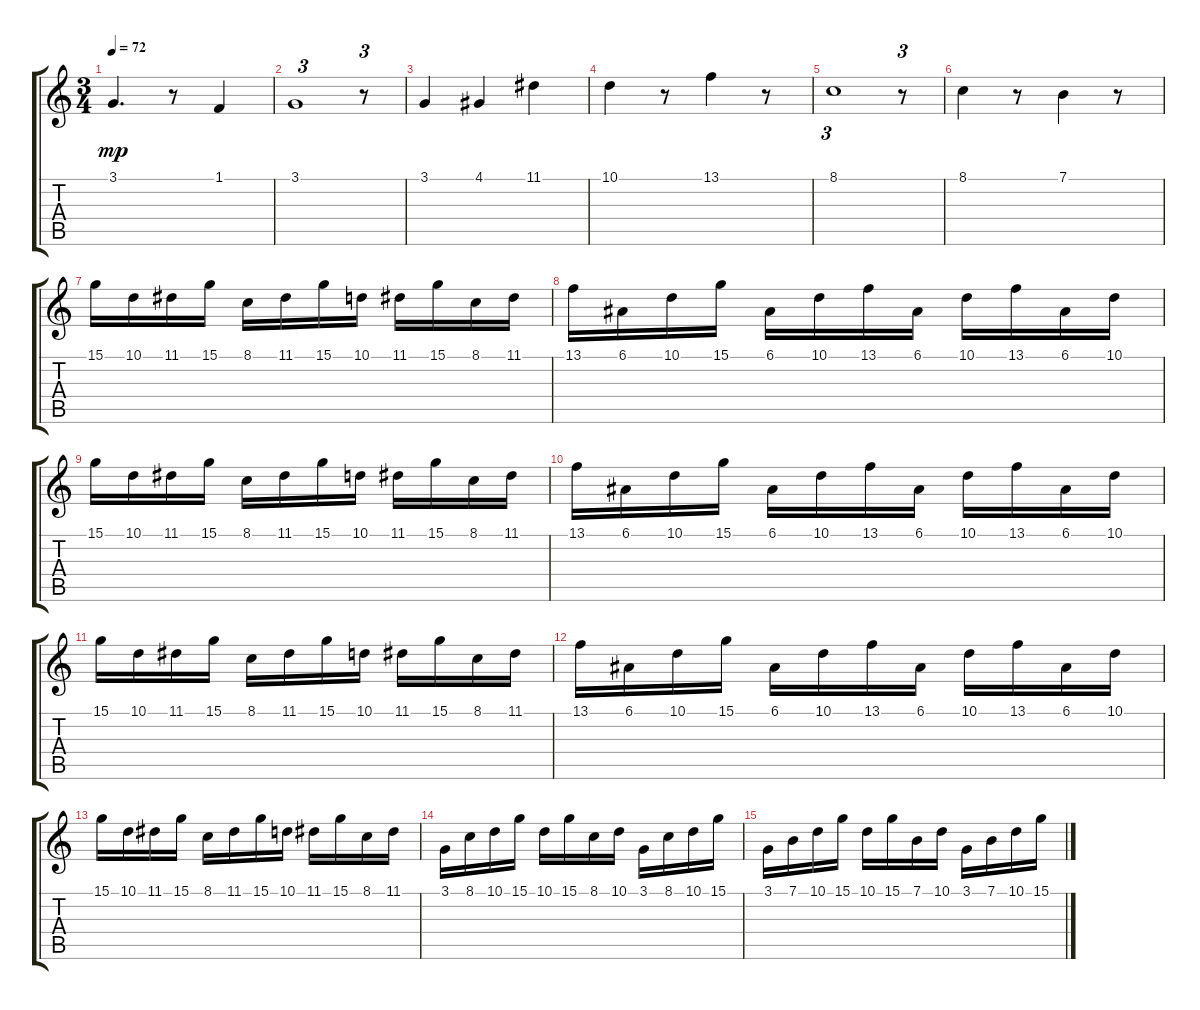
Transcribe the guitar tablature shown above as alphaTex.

\track "" {instrument blownbottle}
\staff {score tabs}
\tuning (E4 B3 G3 D3 A2 E2) {hide}
\ts (3 4)
\tempo 72
\clef g2
\ks c
3.1.4{d dy mp} r.8 1.1.4 |
3.1.1{tu (3 2)} r.8{tu (3 2)} |
3.1.4 4.1.4 11.1.4 |
10.1.4 r.8 13.1.4 r.8 |
8.1.1{tu (3 2)} r.8{tu (3 2)} |
8.1.4 r.8 7.1.4 r.8 |
15.1.16 10.1.16 11.1.16 15.1.16 8.1.16 11.1.16 15.1.16 10.1.16 11.1.16 15.1.16 8.1.16 11.1.16 |
13.1.16 6.1.16 10.1.16 15.1.16 6.1.16 10.1.16 13.1.16 6.1.16 10.1.16 13.1.16 6.1.16 10.1.16 |
15.1.16 10.1.16 11.1.16 15.1.16 8.1.16 11.1.16 15.1.16 10.1.16 11.1.16 15.1.16 8.1.16 11.1.16 |
13.1.16 6.1.16 10.1.16 15.1.16 6.1.16 10.1.16 13.1.16 6.1.16 10.1.16 13.1.16 6.1.16 10.1.16 |
15.1.16 10.1.16 11.1.16 15.1.16 8.1.16 11.1.16 15.1.16 10.1.16 11.1.16 15.1.16 8.1.16 11.1.16 |
13.1.16 6.1.16 10.1.16 15.1.16 6.1.16 10.1.16 13.1.16 6.1.16 10.1.16 13.1.16 6.1.16 10.1.16 |
15.1.16 10.1.16 11.1.16 15.1.16 8.1.16 11.1.16 15.1.16 10.1.16 11.1.16 15.1.16 8.1.16 11.1.16 |
3.1.16 8.1.16 10.1.16 15.1.16 10.1.16 15.1.16 8.1.16 10.1.16 3.1.16 8.1.16 10.1.16 15.1.16 |
3.1.16 7.1.16 10.1.16 15.1.16 10.1.16 15.1.16 7.1.16 10.1.16 3.1.16 7.1.16 10.1.16 15.1.16
